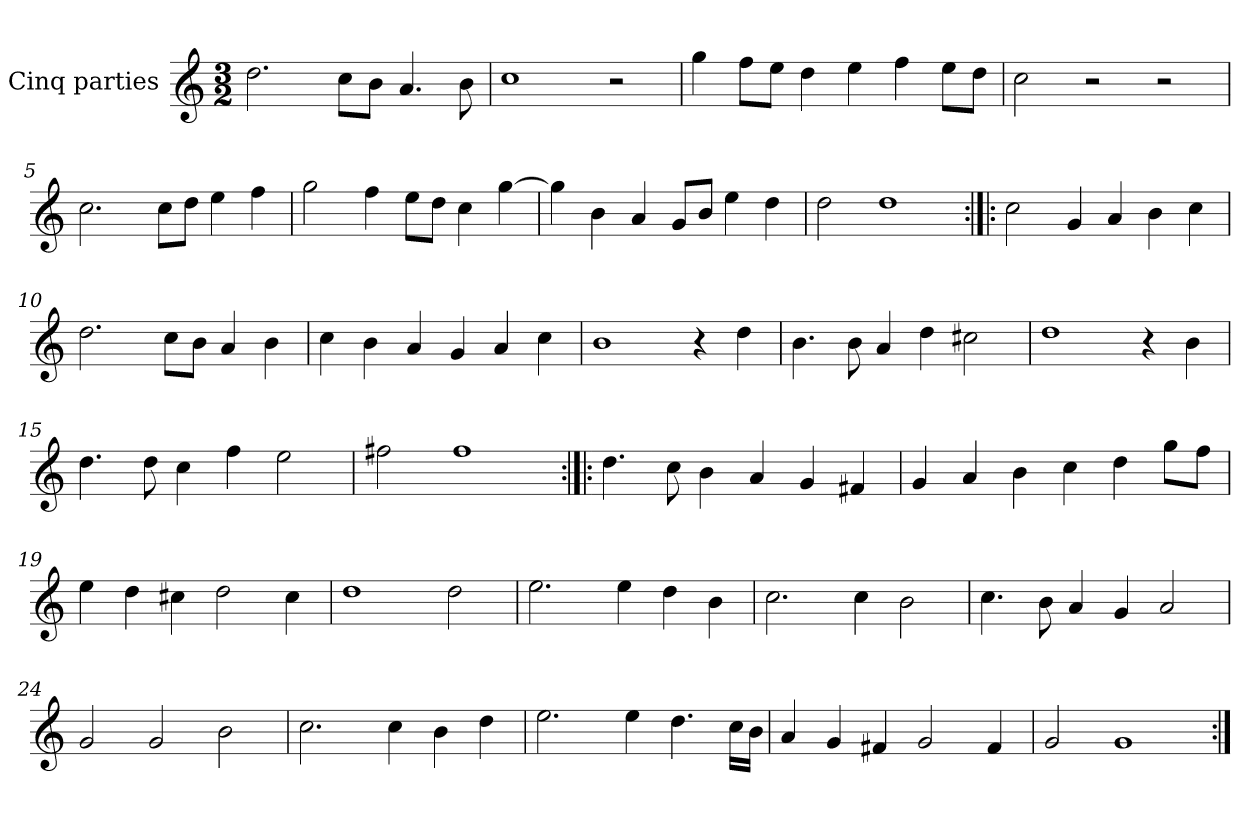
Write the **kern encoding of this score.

**kern
*part1
*staff1
*I"Cinq parties
*clefG2
*k[]
*M3/2
*MM180
=1
2.dd\
8cc\L
8b\J
4.a/
8b\
=2
1cc
2r
=3
4gg\
8ff\L
8ee\J
4dd\
4ee\
4ff\
8ee\L
8dd\J
=4
2cc\
2r
2r
=5
2.cc\
8cc\L
8dd\J
4ee\
4ff\
=6
2gg\
4ff\
8ee\L
8dd\J
4cc\
[4gg\
=7
4gg\]
4b\
4a/
8g/L
8b/J
4ee\
4dd\
=8
2dd\
1dd
=9:|!|:
2cc\
4g/
4a/
4b\
4cc\
=10
2.dd\
8cc\L
8b\J
4a/
4b\
=11
4cc\
4b\
4a/
4g/
4a/
4cc\
=12
1b
4r
4dd\
=13
4.b\
8b\
4a/
4dd\
2cc#X\
=14
1dd
4r
4b\
=15
4.dd\
8dd\
4cc\
4ff\
2ee\
=16
2ff#X\
1ff#
=17:|!|:
4.dd\
8cc\
4b\
4a/
4g/
4f#X/
=18
4g/
4a/
4b\
4cc\
4dd\
8gg\L
8ff\J
=19
4ee\
4dd\
4cc#X\
2dd\
4cc#\
=20
1dd
2dd\
=21
2.ee\
4ee\
4dd\
4b\
=22
2.cc\
4cc\
2b\
=23
4.cc\
8b\
4a/
4g/
2a/
=24
2g/
2g/
2b\
=25
2.cc\
4cc\
4b\
4dd\
=26
2.ee\
4ee\
4.dd\
16cc\LL
16b\JJ
=27
4a/
4g/
4f#X/
2g/
4f#/
=28
2g/
1g
=:|!
*-
